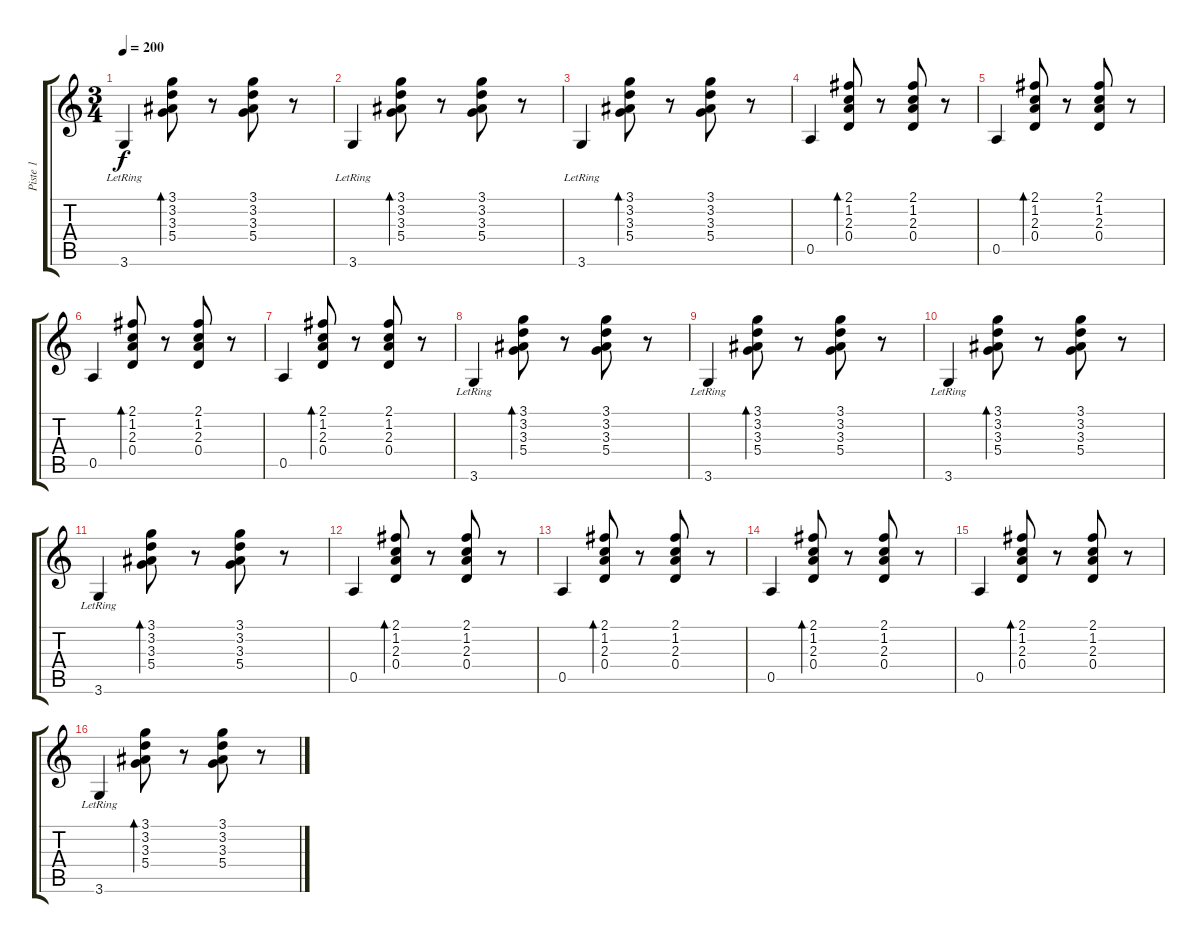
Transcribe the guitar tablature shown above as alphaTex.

\track ("Piste 1" "Piste 1") {instrument acousticguitarnylon}
\staff {score tabs}
\tuning (E4 B3 G3 D3 A2 E2) {hide}
\ts (3 4)
\tempo 200
\clef g2
\ks c
3.6{lr}.4{dy f} (3.1 3.2 3.3 5.4).8{bd 30} r.8 (3.1 3.2 3.3 5.4).8 r.8 |
3.6{lr}.4 (3.1 3.2 3.3 5.4).8{bd 30} r.8 (3.1 3.2 3.3 5.4).8 r.8 |
3.6{lr}.4 (3.1 3.2 3.3 5.4).8{bd 30} r.8 (3.1 3.2 3.3 5.4).8 r.8 |
0.5.4 (2.1 1.2 2.3 0.4).8{bd 30} r.8 (2.1 1.2 2.3 0.4).8 r.8 |
0.5.4 (2.1 1.2 2.3 0.4).8{bd 30} r.8 (2.1 1.2 2.3 0.4).8 r.8 |
0.5.4 (2.1 1.2 2.3 0.4).8{bd 30} r.8 (2.1 1.2 2.3 0.4).8 r.8 |
0.5.4 (2.1 1.2 2.3 0.4).8{bd 30} r.8 (2.1 1.2 2.3 0.4).8 r.8 |
3.6{lr}.4 (3.1 3.2 3.3 5.4).8{bd 30} r.8 (3.1 3.2 3.3 5.4).8 r.8 |
3.6{lr}.4 (3.1 3.2 3.3 5.4).8{bd 30} r.8 (3.1 3.2 3.3 5.4).8 r.8 |
3.6{lr}.4 (3.1 3.2 3.3 5.4).8{bd 30} r.8 (3.1 3.2 3.3 5.4).8 r.8 |
3.6{lr}.4 (3.1 3.2 3.3 5.4).8{bd 30} r.8 (3.1 3.2 3.3 5.4).8 r.8 |
0.5.4 (2.1 1.2 2.3 0.4).8{bd 30} r.8 (2.1 1.2 2.3 0.4).8 r.8 |
0.5.4 (2.1 1.2 2.3 0.4).8{bd 30} r.8 (2.1 1.2 2.3 0.4).8 r.8 |
0.5.4 (2.1 1.2 2.3 0.4).8{bd 30} r.8 (2.1 1.2 2.3 0.4).8 r.8 |
0.5.4 (2.1 1.2 2.3 0.4).8{bd 30} r.8 (2.1 1.2 2.3 0.4).8 r.8 |
3.6{lr}.4 (3.1 3.2 3.3 5.4).8{bd 30} r.8 (3.1 3.2 3.3 5.4).8 r.8
